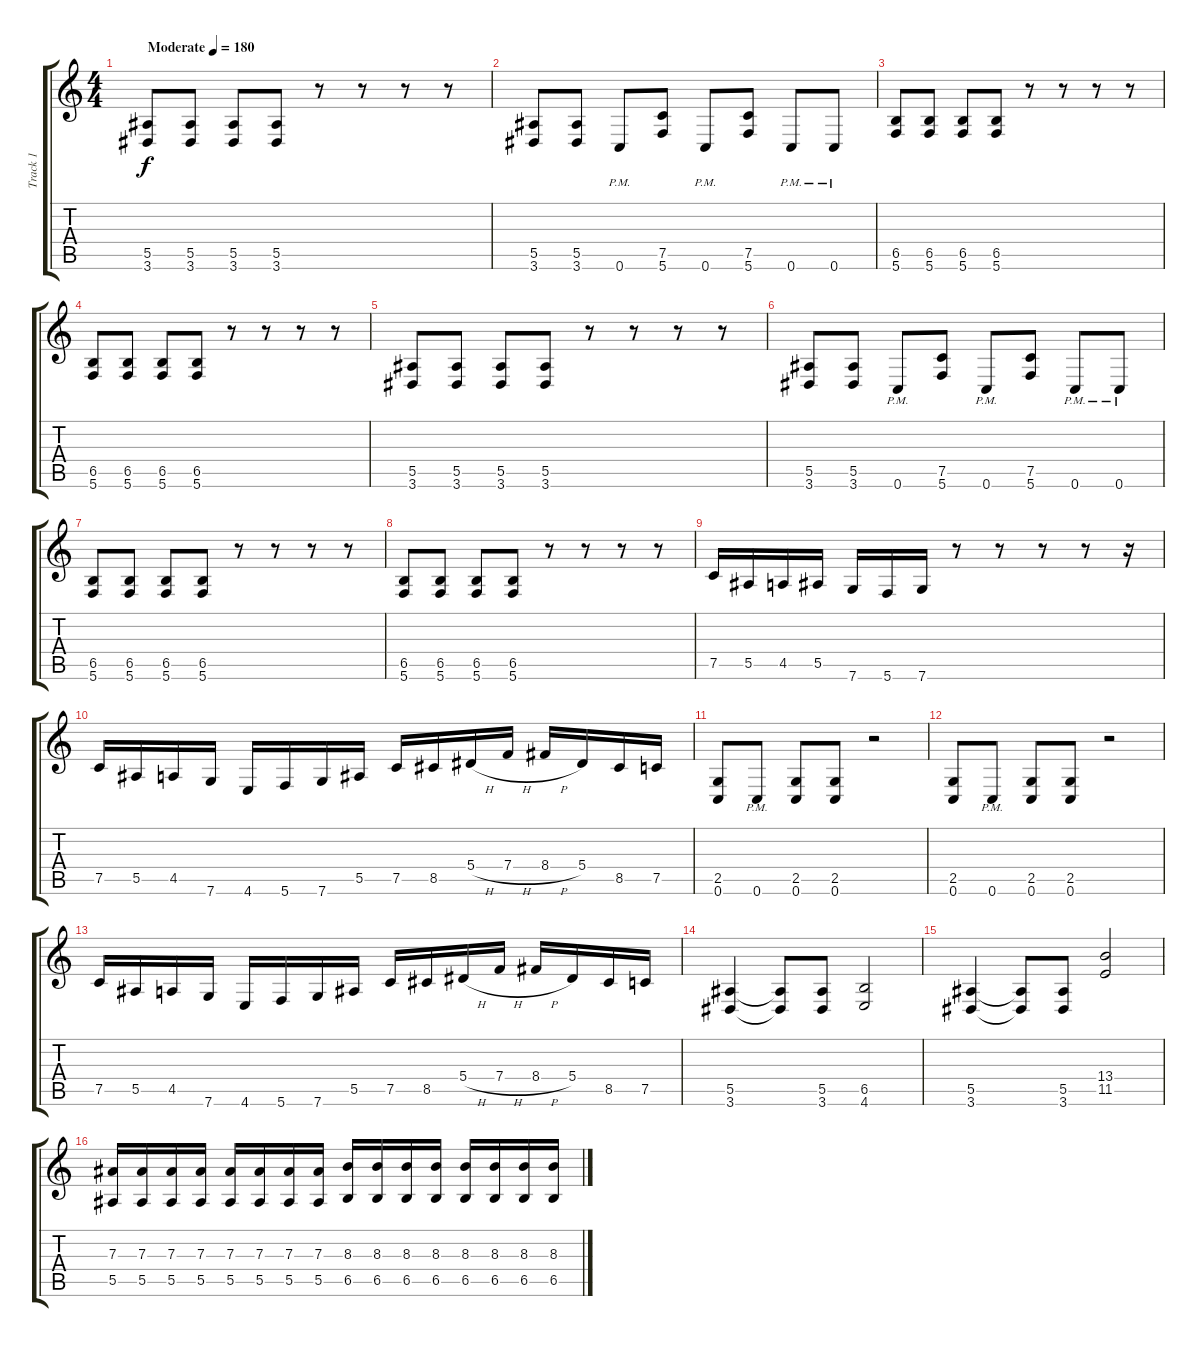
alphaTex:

\track ("Track 1" "Track 1") {instrument distortionguitar}
\staff {score tabs}
\tuning (C4 G3 Eb3 Bb2 F2 C2) {hide}
\ts (4 4)
\tempo (180 "Moderate")
\clef g2
\ks c
(5.5 3.6).8{dy f instrument distortionguitar} (5.5 3.6).8 (5.5 3.6).8 (5.5 3.6).8 r.8 r.8 r.8 r.8 |
(5.5 3.6).8 (5.5 3.6).8 0.6{pm}.8 (7.5 5.6).8 0.6{pm}.8 (7.5 5.6).8 0.6{pm}.8 0.6{pm}.8 |
(6.5 5.6).8 (6.5 5.6).8 (6.5 5.6).8 (6.5 5.6).8 r.8 r.8 r.8 r.8 |
(6.5 5.6).8 (6.5 5.6).8 (6.5 5.6).8 (6.5 5.6).8 r.8 r.8 r.8 r.8 |
(5.5 3.6).8 (5.5 3.6).8 (5.5 3.6).8 (5.5 3.6).8 r.8 r.8 r.8 r.8 |
(5.5 3.6).8 (5.5 3.6).8 0.6{pm}.8 (7.5 5.6).8 0.6{pm}.8 (7.5 5.6).8 0.6{pm}.8 0.6{pm}.8 |
(6.5 5.6).8 (6.5 5.6).8 (6.5 5.6).8 (6.5 5.6).8 r.8 r.8 r.8 r.8 |
(6.5 5.6).8 (6.5 5.6).8 (6.5 5.6).8 (6.5 5.6).8 r.8 r.8 r.8 r.8 |
7.5.16 5.5.16 4.5.16 5.5.16 7.6.16 5.6.16 7.6.16 r.8 r.8 r.8 r.8 r.16 |
7.5.16 5.5.16 4.5.16 7.6.16 4.6.16 5.6.16 7.6.16 5.5.16 7.5.16 8.5.16 5.4{h}.16 7.4{h}.16 8.4{h}.16 5.4.16 8.5.16 7.5.16 |
(2.5 0.6).8 0.6{pm}.8 (2.5 0.6).8 (2.5 0.6).8 r.2 |
(2.5 0.6).8 0.6{pm}.8 (2.5 0.6).8 (2.5 0.6).8 r.2 |
7.5.16 5.5.16 4.5.16 7.6.16 4.6.16 5.6.16 7.6.16 5.5.16 7.5.16 8.5.16 5.4{h}.16 7.4{h}.16 8.4{h}.16 5.4.16 8.5.16 7.5.16 |
(5.5 3.6).4 (5.5{t} 3.6{t}).8 (5.5 3.6).8 (6.5 4.6).2 |
(5.5 3.6).4 (5.5{t} 3.6{t}).8 (5.5 3.6).8 (13.4 11.5).2 |
(7.3 5.5).16 (7.3 5.5).16 (7.3 5.5).16 (7.3 5.5).16 (7.3 5.5).16 (7.3 5.5).16 (7.3 5.5).16 (7.3 5.5).16 (8.3 6.5).16 (8.3 6.5).16 (8.3 6.5).16 (8.3 6.5).16 (8.3 6.5).16 (8.3 6.5).16 (8.3 6.5).16 (8.3 6.5).16
